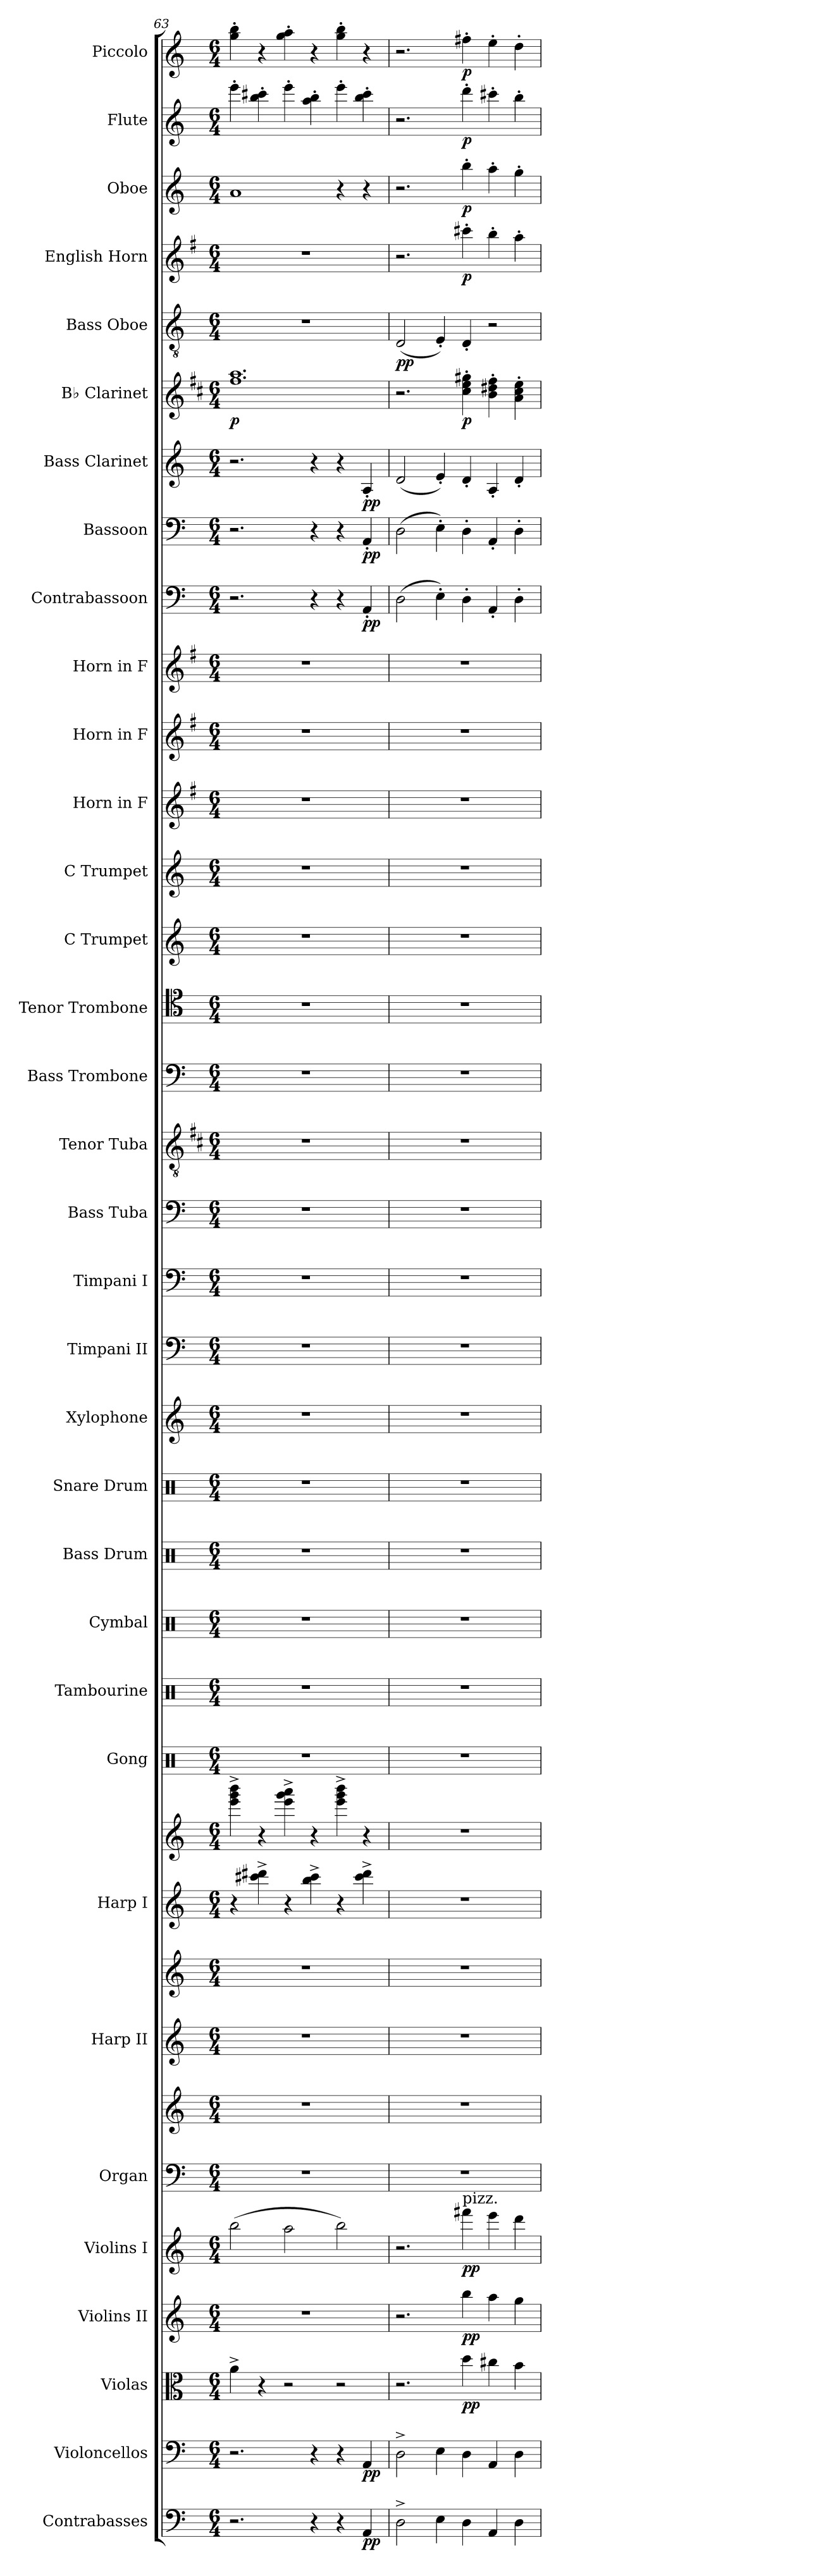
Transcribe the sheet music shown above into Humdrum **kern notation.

**kern	**dynam	**kern	**dynam	**kern	**dynam	**kern	**dynam	**kern	**dynam	**kern	**kern	**kern	**kern	**kern	**kern	**kern	**kern	**kern	**kern	**kern	**kern	**kern	**kern	**kern	**kern	**kern	**kern	**kern	**kern	**kern	**kern	**kern	**kern	**dynam	**kern	**dynam	**kern	**dynam	**kern	**dynam	**kern	**dynam	**kern	**dynam	**kern	**dynam	**kern	**dynam	**kern	**dynam
*part34	*part34	*part33	*part33	*part32	*part32	*part31	*part31	*part30	*part30	*part29	*part29	*part28	*part28	*part27	*part27	*part26	*part25	*part24	*part23	*part22	*part21	*part20	*part19	*part18	*part17	*part16	*part15	*part14	*part13	*part12	*part11	*part10	*part9	*part9	*part8	*part8	*part7	*part7	*part6	*part6	*part5	*part5	*part4	*part4	*part3	*part3	*part2	*part2	*part1	*part1
*staff37	*staff37	*staff36	*staff36	*staff35	*staff35	*staff34	*staff34	*staff33	*staff33	*staff32	*staff31	*staff30	*staff29	*staff28	*staff27	*staff26	*staff25	*staff24	*staff23	*staff22	*staff21	*staff20	*staff19	*staff18	*staff17	*staff16	*staff15	*staff14	*staff13	*staff12	*staff11	*staff10	*staff9	*staff9	*staff8	*staff8	*staff7	*staff7	*staff6	*staff6	*staff5	*staff5	*staff4	*staff4	*staff3	*staff3	*staff2	*staff2	*staff1	*staff1
*I"Contrabasses	*	*I"Violoncellos	*	*I"Violas	*	*I"Violins II	*	*I"Violins I	*	*I"Organ	*	*I"Harp II	*	*I"Harp I	*	*I"Gong	*I"Tambourine	*I"Cymbal	*I"Bass Drum	*I"Snare Drum	*I"Xylophone	*I"Timpani II	*I"Timpani I	*I"Bass Tuba	*I"Tenor Tuba	*I"Bass Trombone	*I"Tenor Trombone	*I"C Trumpet	*I"C Trumpet	*I"Horn in F	*I"Horn in F	*I"Horn in F	*I"Contrabassoon	*	*I"Bassoon	*	*I"Bass Clarinet	*	*I"B♭ Clarinet	*	*I"Bass Oboe	*	*I"English Horn	*	*I"Oboe	*	*I"Flute	*	*I"Piccolo	*
*I'Cbs.	*	*I'Vcs.	*	*I'Vlas.	*	*I'Vlns.	*	*I'Vlns.	*	*I'Org.	*	*I'Hrp.	*	*I'Hrp.	*	*	*I'Tamb.	*I'Cym.	*I'B. Dr.	*I'Sn. Dr.	*I'Xyl.	*I'Timp.	*I'Timp.	*I'Tba.	*	*I'B. Tbn.	*I'T. Tbn.	*I'C Tpt.	*I'C Tpt.	*	*	*	*I'Cbsn.	*	*I'Bsn.	*	*I'B. Cl.	*	*I'B♭ Cl.	*	*	*	*I'E. Hn.	*	*I'Ob.	*	*I'Fl.	*	*I'Picc.	*
*clefF4	*	*clefF4	*	*clefC3	*	*clefG2	*	*clefG2	*	*clefF4	*clefG2	*clefG2	*clefG2	*clefG2	*clefG2	*clefX	*clefX	*clefX	*clefX	*clefX	*clefG2	*clefF4	*clefF4	*clefF4	*clefGv2	*clefF4	*clefC4	*clefG2	*clefG2	*clefG2	*clefG2	*clefG2	*clefF4	*	*clefF4	*	*clefG2	*	*clefG2	*	*clefGv2	*	*clefG2	*	*clefG2	*	*clefG2	*	*clefG2	*
*ITrd7c12	*	*	*	*	*	*	*	*	*	*	*	*	*	*	*	*	*	*	*	*	*ITrd-7c-12	*	*	*	*ITrd1c2	*	*	*	*	*ITrd4c7	*ITrd4c7	*ITrd4c7	*ITrd7c12	*	*	*	*ITrd8c14	*	*ITrd1c2	*	*	*	*ITrd4c7	*	*	*	*	*	*ITrd-7c-12	*
*k[]	*	*k[]	*	*k[]	*	*k[]	*	*k[]	*	*k[]	*k[]	*k[]	*k[]	*k[]	*k[]	*k[]	*k[]	*k[]	*k[]	*k[]	*k[]	*k[]	*k[]	*k[]	*k[]	*k[]	*k[]	*k[]	*k[]	*k[]	*k[]	*k[]	*k[]	*	*k[]	*	*k[]	*	*k[]	*	*k[]	*	*k[]	*	*k[]	*	*k[]	*	*k[]	*
*M6/4	*	*M6/4	*	*M6/4	*	*M6/4	*	*M6/4	*	*M6/4	*M6/4	*M6/4	*M6/4	*M6/4	*M6/4	*M6/4	*M6/4	*M6/4	*M6/4	*M6/4	*M6/4	*M6/4	*M6/4	*M6/4	*M6/4	*M6/4	*M6/4	*M6/4	*M6/4	*M6/4	*M6/4	*M6/4	*M6/4	*	*M6/4	*	*M6/4	*	*M6/4	*	*M6/4	*	*M6/4	*	*M6/4	*	*M6/4	*	*M6/4	*
=63	=63	=63	=63	=63	=63	=63	=63	=63	=63	=63	=63	=63	=63	=63	=63	=63	=63	=63	=63	=63	=63	=63	=63	=63	=63	=63	=63	=63	=63	=63	=63	=63	=63	=63	=63	=63	=63	=63	=63	=63	=63	=63	=63	=63	=63	=63	=63	=63	=63	=63
!	!	!	!	!	!	!	!	!	!	!	!	!	!	!	!	!	!	!	!	!	!	!	!	!	!	!	!	!	!	!	!	!	!	!	!	!	!	!	!	!LO:DY:b	!	!	!	!	!	!	!	!	!	!
2.r	.	2.r	.	4a^\	.	1.r	.	(2bb\	.	1.r	1.r	1.r	1.r	4r	4eee\^ 4ggg\^ 4bbb\^	1.r	1.r	1.r	1.r	1.r	1.r	1.r	1.r	1.r	1.r	1.r	1.r	1.r	1.r	1.r	1.r	1.r	2.r	.	2.r	.	2.r	.	1.ee 1.gg	p	1.r	.	1.r	.	1a	.	4eee'\	.	4ggg\' 4bbb\'	.
.	.	.	.	4r	.	.	.	.	.	.	.	.	.	4ccc#X\^ 4ddd#X\^	4r	.	.	.	.	.	.	.	.	.	.	.	.	.	.	.	.	.	.	.	.	.	.	.	.	.	.	.	.	.	.	.	4bb\' 4ccc#X\'	.	4r	.
.	.	.	.	2r	.	.	.	2aa\	.	.	.	.	.	4r	4eee\^ 4ggg\^ 4aaa\^	.	.	.	.	.	.	.	.	.	.	.	.	.	.	.	.	.	.	.	.	.	.	.	.	.	.	.	.	.	.	.	4eee'\	.	4ggg\' 4aaa\'	.
4r	.	4r	.	.	.	.	.	.	.	.	.	.	.	4bb\^ 4ccc#\^	4r	.	.	.	.	.	.	.	.	.	.	.	.	.	.	.	.	.	4r	.	4r	.	4r	.	.	.	.	.	.	.	.	.	4aa\' 4bb\'	.	4r	.
4r	.	4r	.	2r	.	.	.	2bb\)	.	.	.	.	.	4r	4eee\^ 4ggg\^ 4bbb\^	.	.	.	.	.	.	.	.	.	.	.	.	.	.	.	.	.	4r	.	4r	.	4r	.	.	.	.	.	.	.	4r	.	4eee'\	.	4ggg\' 4bbb\'	.
!	!LO:DY:b	!	!LO:DY:b	!	!	!	!	!	!	!	!	!	!	!	!	!	!	!	!	!	!	!	!	!	!	!	!	!	!	!	!	!	!	!LO:DY:b	!	!LO:DY:b	!	!LO:DY:b	!	!	!	!	!	!	!	!	!	!	!	!
4AAA/	pp	4AA/	pp	.	.	.	.	.	.	.	.	.	.	4ccc#\^ 4ddd#\^	4r	.	.	.	.	.	.	.	.	.	.	.	.	.	.	.	.	.	4AAA'/	pp	4AA'/	pp	4AA'/	pp	.	.	.	.	.	.	4r	.	4bb\' 4ccc#\'	.	4r	.
=64	=64	=64	=64	=64	=64	=64	=64	=64	=64	=64	=64	=64	=64	=64	=64	=64	=64	=64	=64	=64	=64	=64	=64	=64	=64	=64	=64	=64	=64	=64	=64	=64	=64	=64	=64	=64	=64	=64	=64	=64	=64	=64	=64	=64	=64	=64	=64	=64	=64	=64
!	!	!	!	!	!	!	!	!	!	!	!	!	!	!	!	!	!	!	!	!	!	!	!	!	!	!	!	!	!	!	!	!	!	!	!	!	!	!	!	!	!	!LO:DY:b	!	!	!	!	!	!	!	!
2DD^\	.	2D^\	.	2.r	.	2.r	.	2.r	.	1.r	1.r	1.r	1.r	1.r	1.r	1.r	1.r	1.r	1.r	1.r	1.r	1.r	1.r	1.r	1.r	1.r	1.r	1.r	1.r	1.r	1.r	1.r	(2DD\	.	(2D\	.	(2D/	.	2.r	.	(2D/	pp	2.r	.	2.r	.	2.r	.	2.r	.
4EE\	.	4E\	.	.	.	.	.	.	.	.	.	.	.	.	.	.	.	.	.	.	.	.	.	.	.	.	.	.	.	.	.	.	4EE'\)	.	4E'\)	.	4E'/)	.	.	.	4E'/)	.	.	.	.	.	.	.	.	.
!	!	!	!	!	!	!	!	!LO:TX:a:t=pizz.	!	!	!	!	!	!	!	!	!	!	!	!	!	!	!	!	!	!	!	!	!	!	!	!	!	!	!	!	!	!	!	!	!	!	!	!	!	!	!	!	!	!
!	!	!	!	!	!LO:DY:b	!	!LO:DY:b	!	!LO:DY:b	!	!	!	!	!	!	!	!	!	!	!	!	!	!	!	!	!	!	!	!	!	!	!	!	!	!	!	!	!	!	!LO:DY:b	!	!	!	!LO:DY:b	!	!LO:DY:b	!	!LO:DY:b	!	!LO:DY:b
4DD\	.	4D\	.	4dd\	pp	4bb\	pp	4fff#X\	pp	.	.	.	.	.	.	.	.	.	.	.	.	.	.	.	.	.	.	.	.	.	.	.	4DD'\	.	4D'\	.	4D'/	.	4b\' 4dd\' 4ff#X\'	p	4D'/	.	4ff#X'\	p	4bb'\	p	4ddd'\	p	4fff#X'\	p
4AAA/	.	4AA/	.	4cc#X\	.	4aa\	.	4eee\	.	.	.	.	.	.	.	.	.	.	.	.	.	.	.	.	.	.	.	.	.	.	.	.	4AAA'/	.	4AA'/	.	4AA'/	.	4a\' 4cc#X\' 4ee\'	.	2r	.	4ee'\	.	4aa'\	.	4ccc#X'\	.	4eee'\	.
4DD\	.	4D\	.	4b\	.	4gg\	.	4ddd\	.	.	.	.	.	.	.	.	.	.	.	.	.	.	.	.	.	.	.	.	.	.	.	.	4DD'\	.	4D'\	.	4D'/	.	4g\' 4b\' 4dd\'	.	.	.	4dd'\	.	4gg'\	.	4bb'\	.	4ddd'\	.
=	=	=	=	=	=	=	=	=	=	=	=	=	=	=	=	=	=	=	=	=	=	=	=	=	=	=	=	=	=	=	=	=	=	=	=	=	=	=	=	=	=	=	=	=	=	=	=	=	=	=
*-	*-	*-	*-	*-	*-	*-	*-	*-	*-	*-	*-	*-	*-	*-	*-	*-	*-	*-	*-	*-	*-	*-	*-	*-	*-	*-	*-	*-	*-	*-	*-	*-	*-	*-	*-	*-	*-	*-	*-	*-	*-	*-	*-	*-	*-	*-	*-	*-	*-	*-
